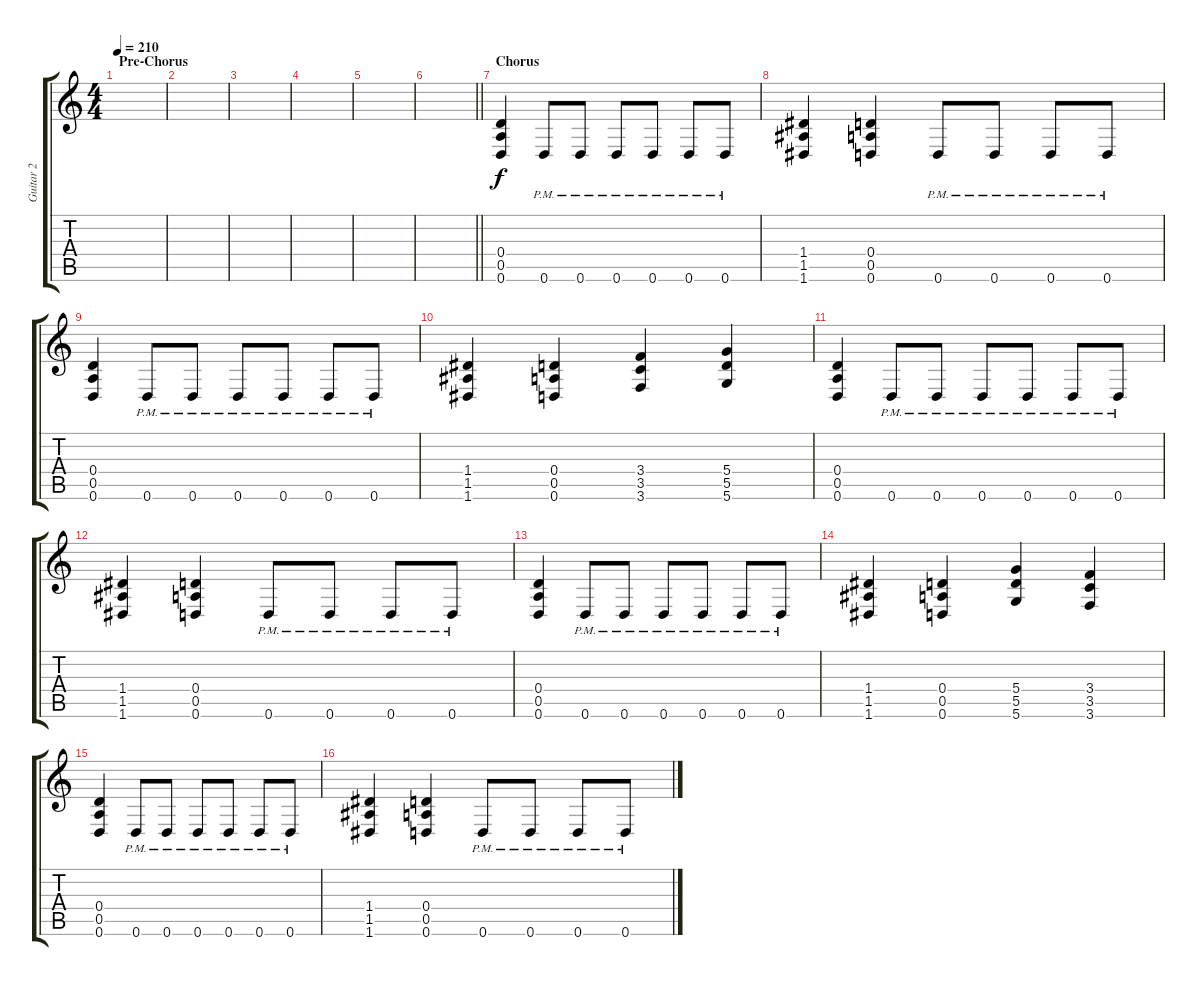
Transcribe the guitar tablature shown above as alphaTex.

\track ("Guitar 2" "Guitar 2") {instrument distortionguitar}
\staff {score tabs}
\tuning (E4 B3 G3 D3 A2 D2) {hide}
\ts (4 4)
\section ("" "Pre-Chorus")
\tempo 210
\clef g2
\ks c
|
|
|
|
|
\barLineRight lightlight
|
\section ("" "Chorus")
(0.4 0.5 0.6).4 0.6{pm}.8 0.6{pm}.8 0.6{pm}.8 0.6{pm}.8 0.6{pm}.8 0.6{pm}.8 |
(1.4 1.5 1.6).4 (0.4 0.5 0.6).4 0.6{pm}.8 0.6{pm}.8 0.6{pm}.8 0.6{pm}.8 |
(0.4 0.5 0.6).4 0.6{pm}.8 0.6{pm}.8 0.6{pm}.8 0.6{pm}.8 0.6{pm}.8 0.6{pm}.8 |
(1.4 1.5 1.6).4 (0.4 0.5 0.6).4 (3.4 3.5 3.6).4 (5.4 5.5 5.6).4 |
(0.4 0.5 0.6).4 0.6{pm}.8 0.6{pm}.8 0.6{pm}.8 0.6{pm}.8 0.6{pm}.8 0.6{pm}.8 |
(1.4 1.5 1.6).4 (0.4 0.5 0.6).4 0.6{pm}.8 0.6{pm}.8 0.6{pm}.8 0.6{pm}.8 |
(0.4 0.5 0.6).4 0.6{pm}.8 0.6{pm}.8 0.6{pm}.8 0.6{pm}.8 0.6{pm}.8 0.6{pm}.8 |
(1.4 1.5 1.6).4 (0.4 0.5 0.6).4 (5.4 5.5 5.6).4 (3.4 3.5 3.6).4 |
(0.4 0.5 0.6).4 0.6{pm}.8 0.6{pm}.8 0.6{pm}.8 0.6{pm}.8 0.6{pm}.8 0.6{pm}.8 |
(1.4 1.5 1.6).4 (0.4 0.5 0.6).4 0.6{pm}.8 0.6{pm}.8 0.6{pm}.8 0.6{pm}.8
